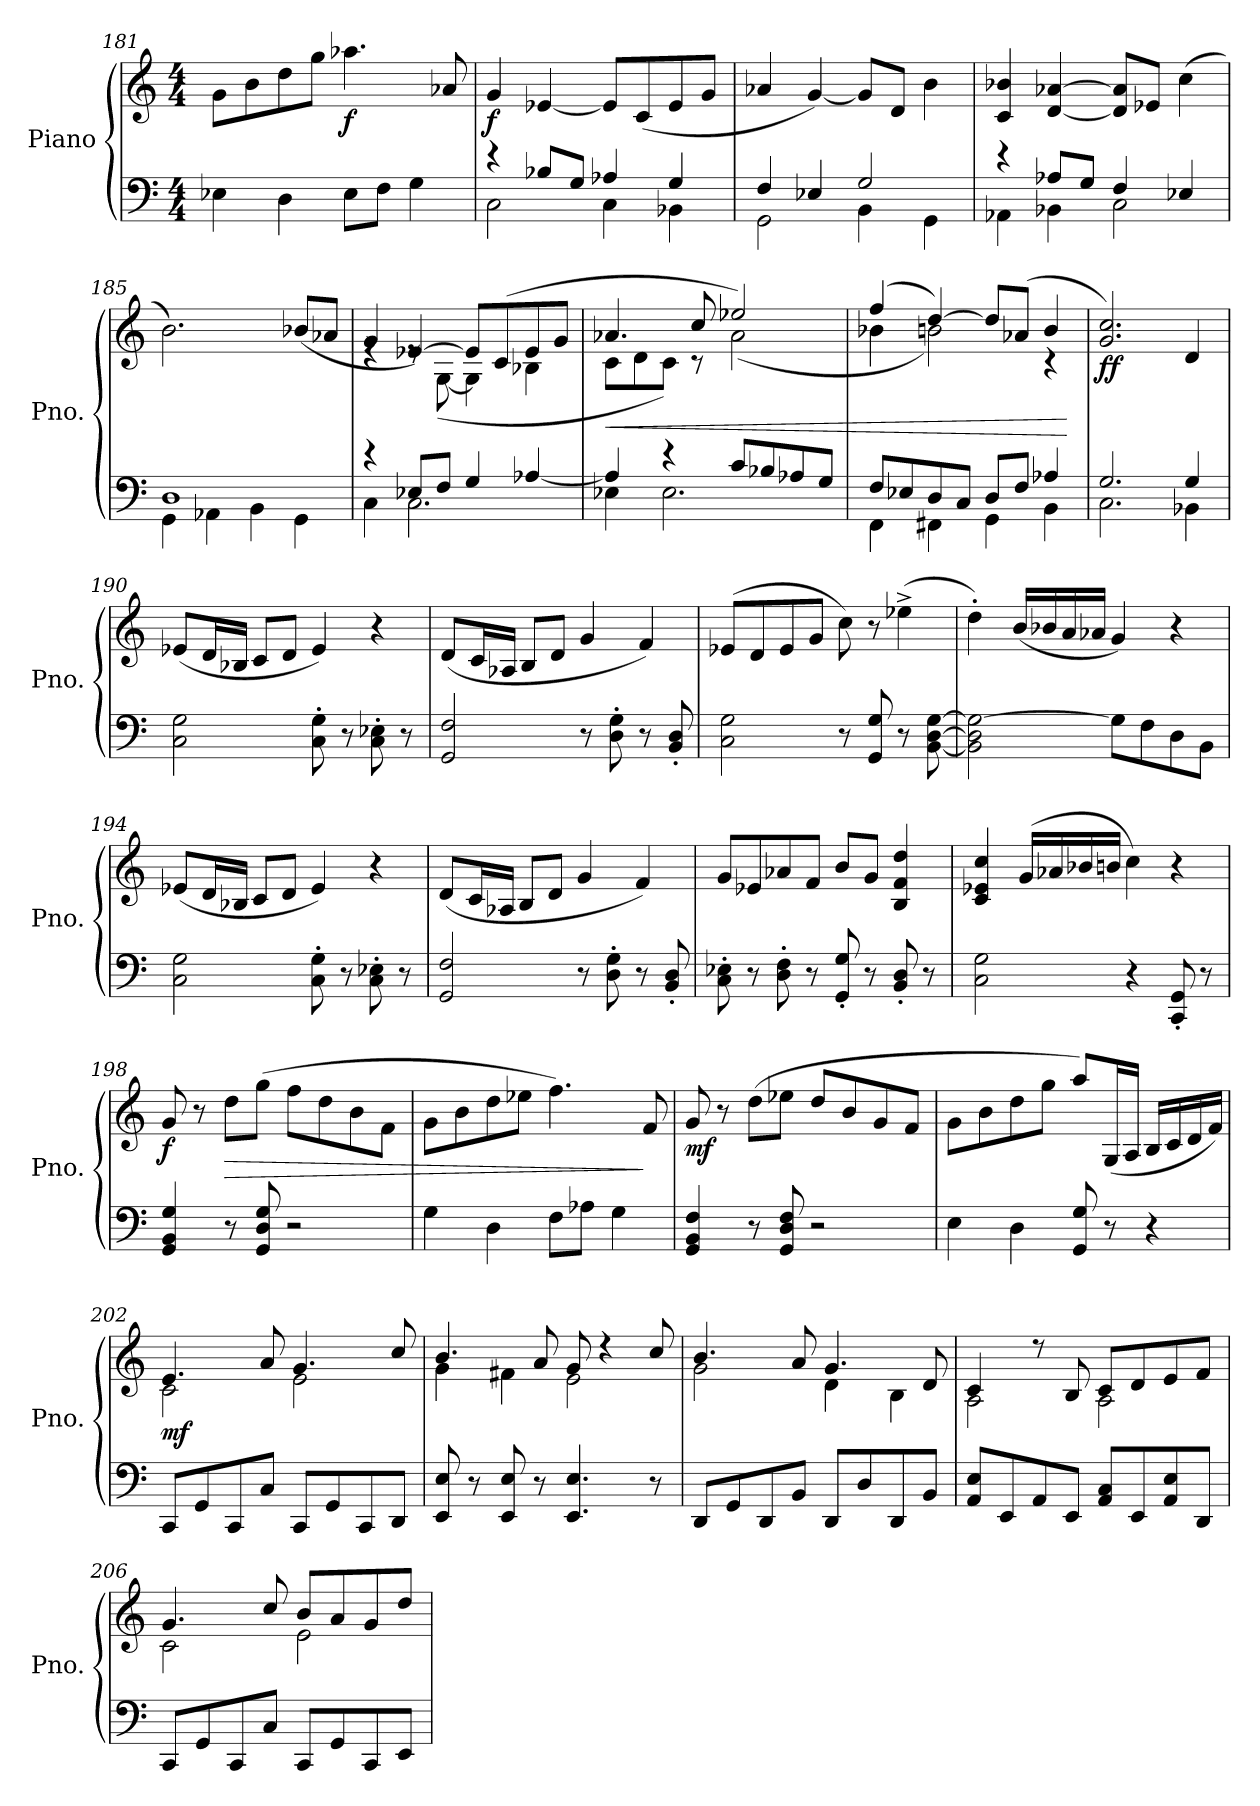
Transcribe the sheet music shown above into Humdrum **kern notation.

**kern	**kern	**dynam
*part1	*part1	*part1
*staff2	*staff1	*staff1/2
*I"Piano	*	*
*I'Pno.	*	*
*clefF4	*clefG2	*
*k[]	*k[]	*
*M4/4	*M4/4	*
=181	=181	=181
4E-X\	8g\L	.
.	8b\	.
4D\	8dd\	.
.	8gg\J	.
!	!	!LO:DY:b
8E-\L	4.aa-X\	f
8F\J	.	.
4G\	.	.
.	8a-X/	.
!!LO:LB:g=z
=182	=182	=182
*^	*	*
!	!	!	!LO:DY:b
2C\	4re	4g/	f
.	8B-X/L	[4e-X/	.
.	8G/J	.	.
4C\	4A-X/	8e-/L]	.
.	.	(<8c/	.
4BB-X\	4G/	8e-/	.
.	.	8g/J	.
=183	=183	=183	=183
2GG\	4F/	4a-X/	.
.	4E-X/	[4g/)	.
4BB\	2G/	8g/L]	.
.	.	8d/J	.
4GG\	.	4b\	.
=184	=184	=184	=184
4AA-X\	4re	4c/ 4b-X/	.
4BB-X\	8A-X/L	[4d/ [4a-X/	.
.	8G/J	.	.
2C\	4F/	8d/] 8a-/]L	.
.	.	8e-X/J	.
.	4E-X/	(>4cc\	.
=185	=185	=185	=185
4GG\	1D	2.b\)	.
4AA-X\	.	.	.
4BB\	.	.	.
4GG\	.	(>8b-X/L	.
.	.	8a-X/J	.
!!LO:PB:g=z
=186	=186	=186	=186
*	*	*^	*
4C\	4re	4g/	4re	.
2.C\	8E-X/L	[4e-X/)	8re	.
.	8F/J	.	(<[8G\	.
.	4G/	8e-/L]	4G\]	.
.	.	(>8c/	.	.
.	[4A-X/	8e-/	4B-X\	.
.	.	8g/J	.	.
=187	=187	=187	=187	=187
!	!	!	!	!LO:HP:b
4E-X\	4A-/]	4.a-X/	8c\L	<
.	.	.	8d\	.
2.E-\	4re	.	8c\J)	.
.	.	8cc/	8r	.
.	8c/L	2ee-X/)	(<2a-\	.
.	8B-X/	.	.	.
.	8A-X/	.	.	.
.	8G/J	.	.	.
=188	=188	=188	=188	=188
4FF\	8F/L	(>4ff/	4b-X\	.
.	8E-X/	.	.	.
4FF#X\	8D/	[4dd/)	2bn\)	.
.	8C/J	.	.	.
4GG\	8D/L	8dd/L]	.	.
.	8F/J	(>8a-X/J	.	.
4BB\	4A-X/	4b/	4r	.
*v	*v	*	*	*
*	*v	*v	*
.	.	[
=189	=189	=189
*^	*	*
!	!	!	!LO:DY:b
2.C\	2.G/	2.g/ 2.cc/)	ff
4G/	4BB-X\	4d/	.
*v	*v	*	*
!!LO:LB:g=z
=190	=190	=190
2C\ 2G\	(<8e-X/L	.
.	16d/L	.
.	16B-X/JJ	.
.	8c/L	.
.	8d/J	.
8C\' 8G\'	4e-/)	.
8r	.	.
8C\' 8E-X\'	4r	.
8r	.	.
=191	=191	=191
2GG/ 2F/	(<8d/L	.
.	16c/L	.
.	16A-X/JJ	.
.	8B/L	.
.	8d/J	.
8r	4g/	.
8D\' 8G\'	.	.
8r	4f/)	.
8BB/' 8D/'	.	.
=192	=192	=192
2C\ 2G\	(>8e-X/L	.
.	8d/	.
.	8e-/	.
.	8g/J	.
8r	8cc\)	.
8GG/ 8G/	8r	.
8r	(>4ee-X^\	.
[8BB\ [8D\ [8G\	.	.
=193	=193	=193
2BB\] 2D\] 2G\_	4dd'\)	.
.	(<16b/LL	.
.	16b-X/	.
.	16a/	.
.	16a-X/JJ	.
8G\L]	4g/)	.
8F\	.	.
8D\	4r	.
8BB\J	.	.
!!LO:LB:g=z
=194	=194	=194
2C\ 2G\	(<8e-X/L	.
.	16d/L	.
.	16B-X/JJ	.
.	8c/L	.
.	8d/J	.
8C\' 8G\'	4e-/)	.
8r	.	.
8C\' 8E-X\'	4r	.
8r	.	.
=195	=195	=195
2GG/ 2F/	(<8d/L	.
.	16c/L	.
.	16A-X/JJ	.
.	8B/L	.
.	8d/J	.
8r	4g/	.
8D\' 8G\'	.	.
8r	4f/)	.
8BB/' 8D/'	.	.
=196	=196	=196
8C\' 8E-X\'	8g/L	.
8r	8e-X/	.
8D\' 8F\'	8a-X/	.
8r	8f/J	.
8GG/' 8G/'	8b/L	.
8r	8g/J	.
8BB/' 8D/'	4B/ 4f/ 4dd/	.
8r	.	.
=197	=197	=197
2C\ 2G\	4c/ 4e-X/ 4cc/	.
.	(<16g/LL	.
.	16a-X/	.
.	16b-X/	.
.	16bn/JJ	.
4r	4cc\)	.
8CC/' 8GG/'	4r	.
8r	.	.
!!LO:LB:g=z
=198	=198	=198
!	!	!LO:DY:b
4GG/ 4BB/ 4G/	8g/	f
.	8r	.
!	!	!LO:HP:b
8r	8dd\L	>
8GG/ 8D/ 8G/	(>8gg\J	.
2r	8ff\L	.
.	8dd\	.
.	8b\	.
.	8f\J	.
=199	=199	=199
4G\	8g\L	.
.	8b\	.
4D\	8dd\	.
.	8ee-X\J	.
8F\L	4.ff\)	.
8A-X\J	.	.
4G\	.	.
.	8f/	]
=200	=200	=200
!	!	!LO:DY:b
4GG/ 4BB/ 4F/	8g/	mf
.	8r	.
8r	(>8dd\L	.
8GG/ 8D/ 8F/	8ee-X\J	.
2r	8dd/L	.
.	8b/	.
.	8g/	.
.	8f/J	.
=201	=201	=201
4E\	8g\L	.
.	8b\	.
4D\	8dd\	.
.	8gg\J	.
8GG/ 8G/	8aa/L)	.
8r	(<16G/L	.
.	16A/JJ	.
4r	16B/LL	.
.	16c/	.
.	16d/	.
.	16f/JJ)	.
!!LO:LB:g=z
=202	=202	=202
*	*^	*
!	!	!	!LO:DY:b
8CC/L	4.e/	2c\	mf
8GG/	.	.	.
8CC/	.	.	.
8C/J	8a/	.	.
8CC/L	4.g/	2e\	.
8GG/	.	.	.
8CC/	.	.	.
8DD/J	8cc/	.	.
=203	=203	=203	=203
8EE/ 8E/	4.b/	4g\	.
8r	.	.	.
8EE/ 8E/	.	4f#X\	.
8r	8a/	.	.
4.EE/ 4.E/	8g/	2e\	.
.	4r	.	.
8r	8cc/	.	.
=204	=204	=204	=204
8DD/L	4.b/	2g\	.
8GG/	.	.	.
8DD/	.	.	.
8BB/J	8a/	.	.
8DD/L	4.g/	4d\	.
8D/	.	.	.
8DD/	.	4B\	.
8BB/J	8d/	.	.
=205	=205	=205	=205
8AA/ 8E/L	4c/	2A\	.
8EE/	.	.	.
8AA/	8r	.	.
8EE/J	8B/	.	.
8AA/ 8C/L	8c/L	2A\	.
8EE/	8d/	.	.
8AA/ 8E/	8e/	.	.
8DD/J	8f/J	.	.
!!LO:PB:g=z	!!
=206	=206	=206	=206
8CC/L	4.g/	2c\	.
8GG/	.	.	.
8CC/	.	.	.
8C/J	8cc/	.	.
8CC/L	8b/L	2e\	.
8GG/	8a/	.	.
8CC/	8g/	.	.
8EE/J	8dd/J	.	.
*	*v	*v	*
=	=	=
*-	*-	*-
